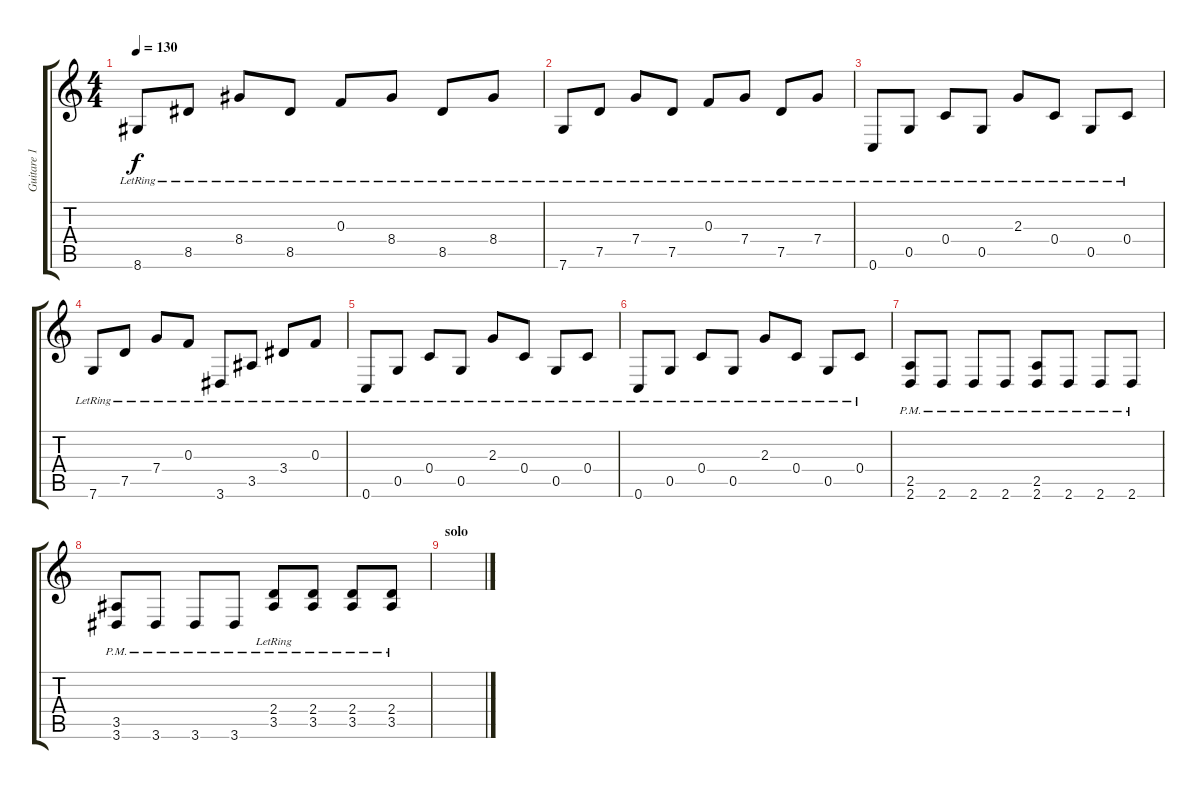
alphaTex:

\track ("Guitare 1" "Guitare 1") {instrument acousticguitarsteel}
\staff {score tabs}
\tuning (D4 A3 F3 C3 G2 C2) {hide}
\ts (4 4)
\tempo 130
\clef g2
\ks c
8.6{lr}.8{dy f} 8.5{lr}.8 8.4{lr}.8 8.5{lr}.8 0.3{lr}.8 8.4{lr}.8 8.5{lr}.8 8.4{lr}.8 |
7.6{lr}.8 7.5{lr}.8 7.4{lr}.8 7.5{lr}.8 0.3{lr}.8 7.4{lr}.8 7.5{lr}.8 7.4{lr}.8 |
0.6{lr}.8 0.5{lr}.8 0.4{lr}.8 0.5{lr}.8 2.3{lr}.8 0.4{lr}.8 0.5{lr}.8 0.4{lr}.8 |
7.6{lr}.8 7.5{lr}.8 7.4{lr}.8 0.3{lr}.8 3.6{lr}.8 3.5{lr}.8 3.4{lr}.8 0.3{lr}.8 |
0.6{lr}.8 0.5{lr}.8 0.4{lr}.8 0.5{lr}.8 2.3{lr}.8 0.4{lr}.8 0.5{lr}.8 0.4{lr}.8 |
0.6{lr}.8 0.5{lr}.8 0.4{lr}.8 0.5{lr}.8 2.3{lr}.8 0.4{lr}.8 0.5{lr}.8 0.4{lr}.8 |
(2.5{pm} 2.6{pm}).8 2.6{pm}.8 2.6{pm}.8 2.6{pm}.8 (2.5{pm} 2.6{pm}).8 2.6{pm}.8 2.6{pm}.8 2.6{pm}.8 |
(3.5{pm} 3.6{pm}).8 3.6{pm}.8 3.6{pm}.8 3.6{pm}.8 (2.4{lr} 3.5{pm}).8 (2.4{pm} 3.5{pm}).8 (2.4{pm} 3.5{pm}).8 (2.4{pm} 3.5{pm}).8 |
\section ("" "solo")
